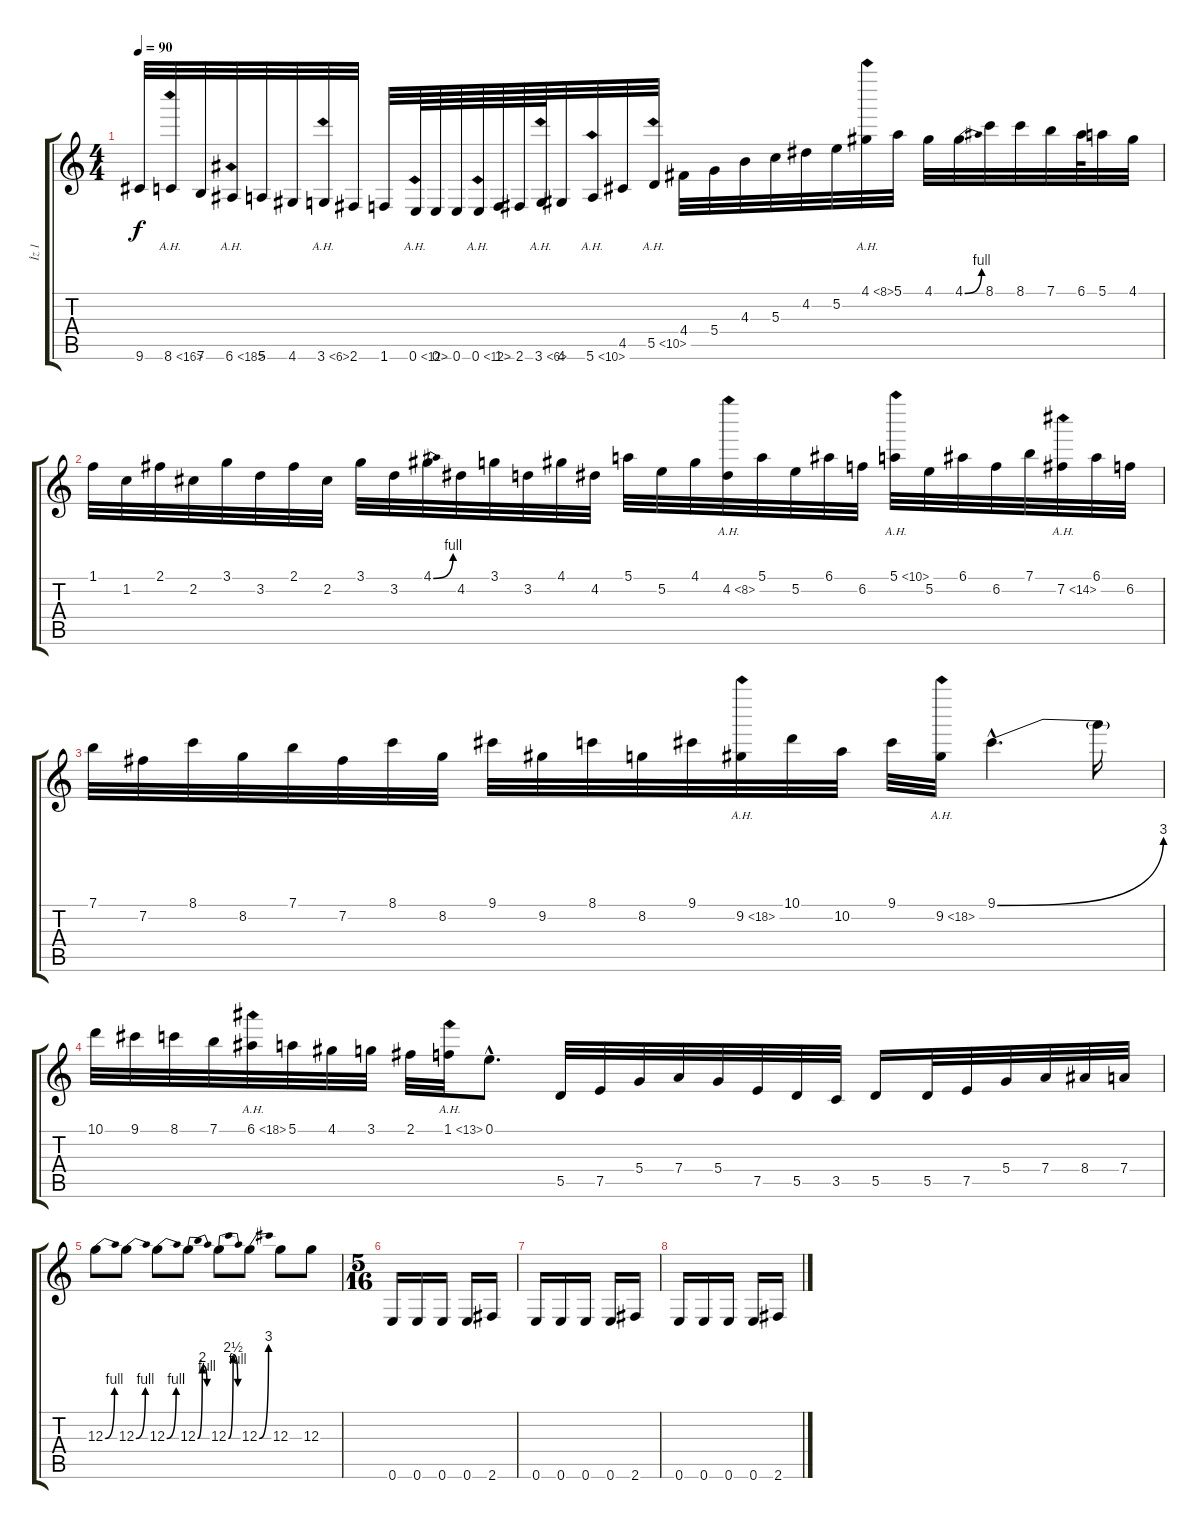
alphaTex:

\track ("İz 1" "İz 1") {instrument distortionguitar}
\staff {score tabs}
\tuning (E4 B3 G3 D3 A2 E2) {hide}
\ts (4 4)
\tempo 90
\clef g2
\ks c
9.6.32{dy f} 8.6{ah 8}.32 7.6.32 6.6{ah 12}.32 5.6.32 4.6.32 3.6{ah 3}.32 2.6.32 1.6.32 0.6{ah 12}.64 0.6.64 0.6.64 0.6{ah 12}.64 1.6.64 2.6.64 3.6{ah 3}.64 4.6.32 5.6{ah 5}.32 4.5.32 5.5{ah 5}.32 4.4.32 5.4.32 4.3.32 5.3.32 4.2.32 5.2.32 4.1{ah 4}.32 5.1.32 4.1.32 4.1{be (bend 0 0 60 4)}.32 8.1.32 8.1.32 7.1.32 6.1.64 5.1.32 4.1.32 |
1.1.32 1.2.32 2.1.32 2.2.32 3.1.32 3.2.32 2.1.32 2.2.32 3.1.32 3.2.32 4.1{be (bend 0 0 60 4)}.32 4.2.32 3.1.32 3.2.32 4.1.32 4.2.32 5.1.32 5.2.32 4.1.32 4.2{ah 4}.32 5.1.32 5.2.32 6.1.32 6.2.32 5.1{ah 5}.32 5.2.32 6.1.32 6.2.32 7.1.32 7.2{ah 7}.32 6.1.32 6.2.32 |
7.1.32 7.2.32 8.1.32 8.2.32 7.1.32 7.2.32 8.1.32 8.2.32 9.1.32 9.2.32 8.1.32 8.2.32 9.1.32 9.2{ah 9}.32 10.1.32 10.2.32 9.1.32 9.2{ah 9}.32 9.1{be (bend 0 0 60 12) hac}.4{d} 9.1{t}.16 |
10.1.32 9.1.32 8.1.32 7.1.32 6.1{ah 12}.32 5.1.32 4.1.32 3.1.32 2.1.32 1.1{ah 12}.32 0.1{hac}.8{d} 5.5.32 7.5.32 5.4.32 7.4.32 5.4.32 7.5.32 5.5.32 3.5.32 5.5.16 5.5.32 7.5.32 5.4.32 7.4.32 8.4.32 7.4.32 |
12.3{be (bend 0 0 60 4)}.8 12.3{be (bend 0 0 60 4)}.8 12.3{be (bend 0 0 60 4)}.8 12.3{be (bendrelease 0 0 30 8 30 8 60 4)}.8 12.3{be (bendrelease 0 0 30 10 30 10 60 4)}.8 12.3{be (bend 0 0 60 12)}.8 12.3.8 12.3.8 |
\ts (5 16)
0.6.16 0.6.16 0.6.16 0.6.16 2.6.16 |
0.6.16 0.6.16 0.6.16 0.6.16 2.6.16 |
0.6.16 0.6.16 0.6.16 0.6.16 2.6.16
